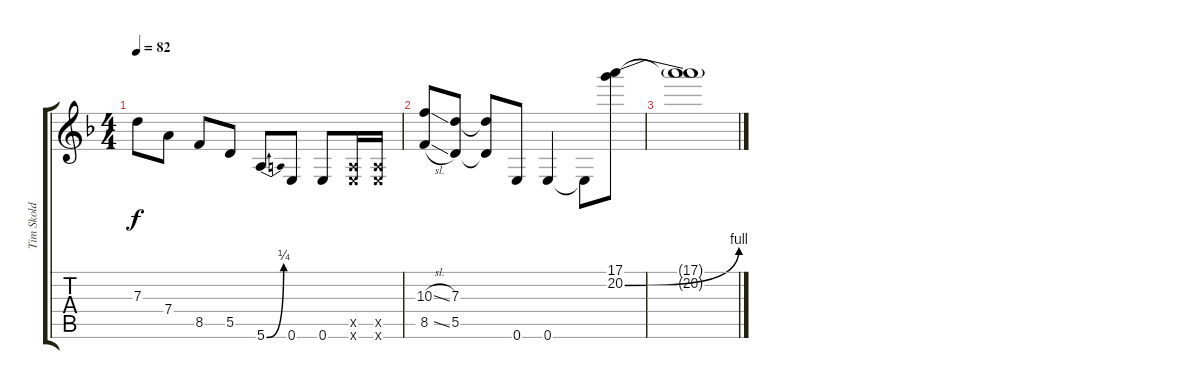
\track ("Tim Skold" "Tim Skold") {instrument distortionguitar}
\staff {score tabs}
\tuning (E4 B3 G3 D3 A2 E2) {hide}
\ts (4 4)
\tempo 82
\clef g2
\ks f
7.3.8{dy f} 7.4.8 8.5.8 5.5.8 5.6{be (bend 0 0 60 1)}.8 0.6.8 0.6.8 (0.5{x} 0.6{x}).16 (0.5{x} 0.6{x}).16 |
(10.3{sl} 8.5{sl}).8 (7.3 5.5).8 (7.3{t} 5.5{t}).8 0.6.8 0.6.4 0.6{t}.8 (17.1 20.2{be (bend 0 0 60 4)}).8 |
(17.1{t} 20.2{t}).1
